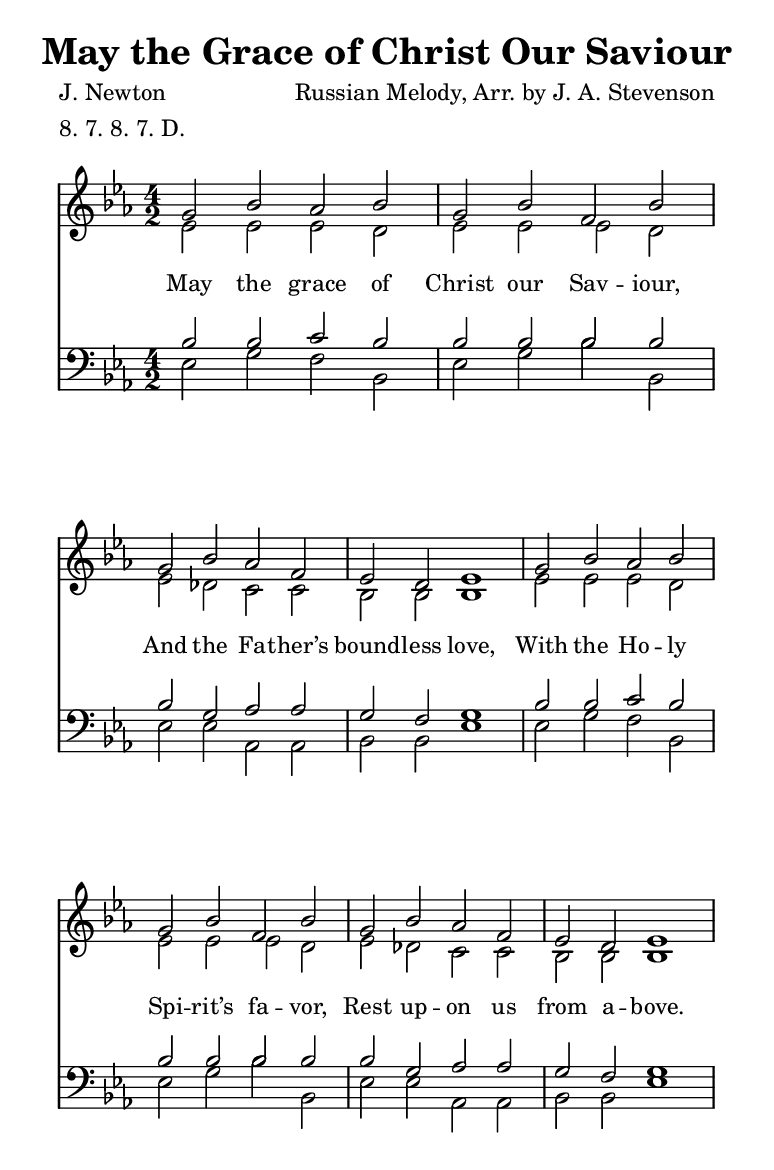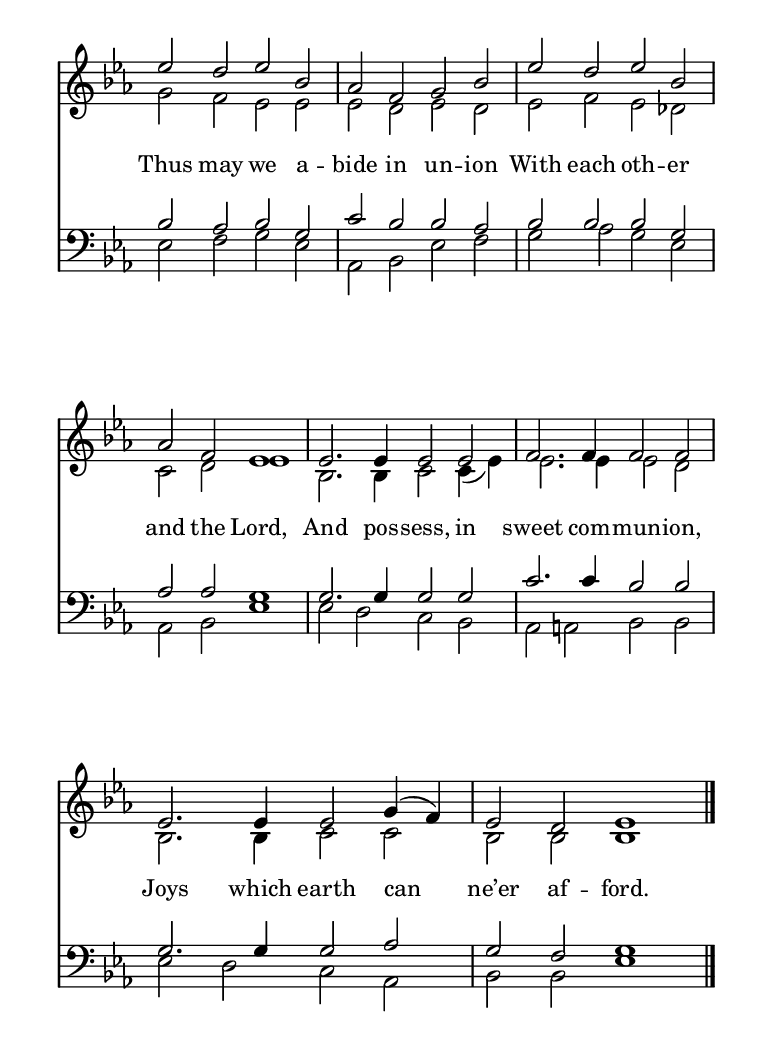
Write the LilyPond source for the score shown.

\include "common/global.ily"
\paper {
  \include "common/paper.ily"
  ragged-last-bottom = ##t
}

\header{
  hymnnumber = "145"
  title = "May the Grace of Christ Our Saviour"
  tunename = "Vesper Hymn"
  meter = "8. 7. 8. 7. D."
  poet = "J. Newton"
  composer = "Russian Melody, Arr. by J. A. Stevenson"
  %copyright = ""
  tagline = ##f
}

% for fermata in MIDI
ta = { \tempo 2=80 }
tb = { \tempo 2=40 }

global = {
  \include "common/overrides.ily"
  \override Staff.TimeSignature.style = #'()
  \time 4/2
  \override Score.MetronomeMark.transparent = ##t % hide all fermata changes too
  \ta
  \key ees \major
  \autoBeamOff
}

notesSoprano = {
\global
\relative c'' {

g2 bes aes bes | g bes f bes 
g2 bes aes f | ees d ees1
g2 bes aes bes | g bes f bes 
g2 bes aes f | ees d ees1

ees'2 d ees bes | aes f g bes
ees2 d ees bes | aes f ees1
ees2. ees4 ees2 ees | f2. f4 f2 f
ees2. ees4 ees2 g4( f) | ees2 d ees1

\bar "|."

}
}

notesAlto = {
\global
\relative e' {

ees2 ees ees d | ees ees ees d
ees2 des c c | bes bes bes1
ees2 ees ees d | ees ees ees d
ees2 des c c | bes bes bes1

g'2 f ees ees | ees d ees d
ees2 f ees des | c d ees1
bes2. bes4 c2 c4( ees) | ees2. ees4 ees2 d
bes2. bes4 c2 c | bes bes bes1

}
}

notesTenor = {
\global
\relative a {

bes2 bes c bes | bes bes bes bes
bes2 g aes aes | g f g1
bes2 bes c bes | bes bes bes bes
bes2 g aes aes | g f g1

bes2 aes bes g | c bes bes aes
bes2 bes bes g | aes aes g1
g2. g4 g2 g | c2. c4 bes2 bes
g2. g4 g2 aes | g f g1

}
}

notesBass = {
\global
\relative f {

ees2 g f bes, | ees g bes bes,
ees2 ees aes, aes | bes bes ees1
ees2 g f bes, | ees g bes bes,
ees2 ees aes, aes | bes bes ees1

ees2 f g ees | aes, bes ees f
g2 aes g ees | aes, bes ees1
ees2 d c bes | aes a bes bes
ees d c aes | bes bes ees1


}
}

wordsA = \lyricmode {

May the grace of Christ our Sav -- iour,
And the Fa -- ther’s bound -- less love,
With the Ho -- ly Spi -- rit’s fa -- vor,
Rest up -- on us from a -- bove.
Thus may we a -- bide in un -- ion
With each oth -- er and the Lord,
And pos -- sess, in sweet com -- mun -- ion,
Joys which earth can ne’er af -- ford.

}

\score {
  \context ChoirStaff <<
    \context Staff = upper <<
      \set ChoirStaff.systemStartDelimiter = #'SystemStartBar
      \context Voice  = sopranos { \voiceOne << \notesSoprano >> }
      \context Voice  = altos { \voiceTwo << \notesAlto >> }
      \context Lyrics = one   \lyricsto sopranos \wordsA
    >>
    \context Staff = men <<
      \clef bass
      \context Voice  = tenors { \voiceOne << \notesTenor >> }
      \context Voice  = basses { \voiceTwo << \notesBass >> }
    >>
  >>
  \layout {
    \include "common/layout.ily"
  }
  \midi{
    \include "common/midi.ily"
  }
}

\version "2.18.0"  % necessary for upgrading to future LilyPond versions.

% vi:set et ts=2 sw=2 ai nocindent syntax=lilypond:
